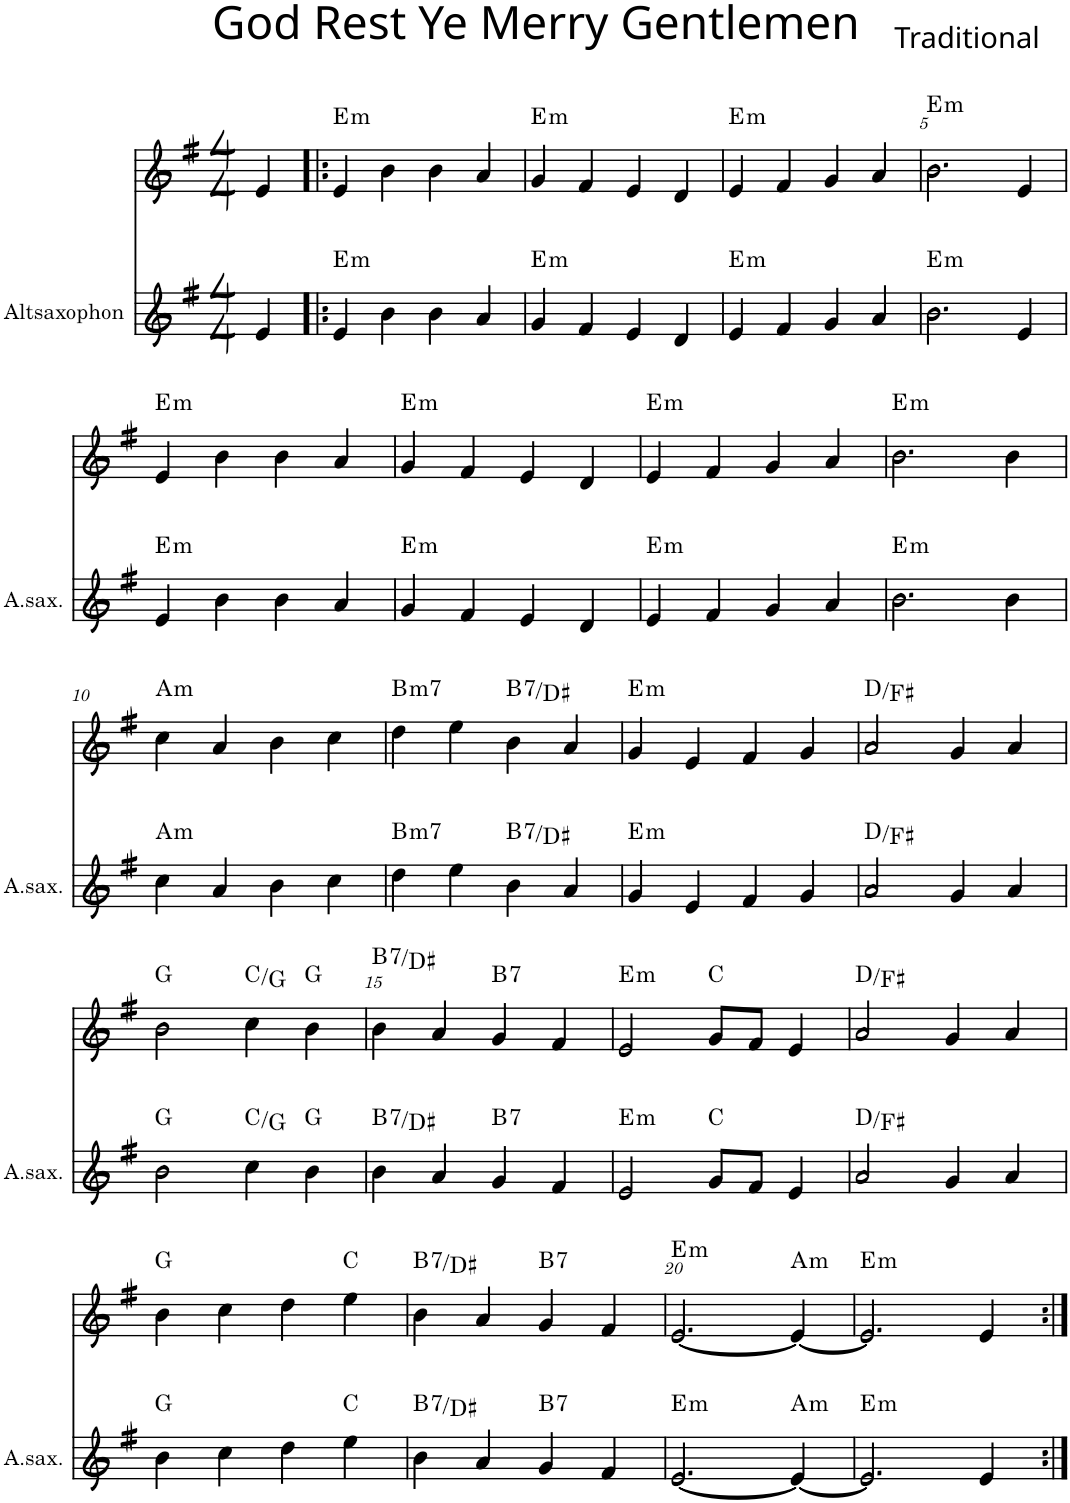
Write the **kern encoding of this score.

**kern	**harte	**kern	**harte
*part2	*part2	*part1	*part1
*staff2	*	*staff1	*
*I"Altsaxophon	*	*I"Violin	*
*I'A.sax.	*	*I'Vln	*
*clefG2	*	*clefG2	*
*ITrd5c9	*	*	*
*k[f#]	*	*k[f#]	*
*M4/4	*	*M4/4	*
=1	=1	=1	=1
4e/	.	4e/	.
=2!|:	=2!|:	=2!|:	=2!|:
!	!LO:H:kt=m	!	!LO:H:kt=m
4e/	E:min	4e/	E:min
4b\	.	4b\	.
4b\	.	4b\	.
4a/	.	4a/	.
=3	=3	=3	=3
!	!LO:H:kt=m	!	!LO:H:kt=m
4g/	E:min	4g/	E:min
4f#/	.	4f#/	.
4e/	.	4e/	.
4d/	.	4d/	.
=4	=4	=4	=4
!	!LO:H:kt=m	!	!LO:H:kt=m
4e/	E:min	4e/	E:min
4f#/	.	4f#/	.
4g/	.	4g/	.
4a/	.	4a/	.
=5	=5	=5	=5
!	!LO:H:kt=m	!	!LO:H:kt=m
2.b\	E:min	2.b\	E:min
4e/	.	4e/	.
!!LO:LB:g=z
=6	=6	=6	=6
!	!LO:H:kt=m	!	!LO:H:kt=m
4e/	E:min	4e/	E:min
4b\	.	4b\	.
4b\	.	4b\	.
4a/	.	4a/	.
=7	=7	=7	=7
!	!LO:H:kt=m	!	!LO:H:kt=m
4g/	E:min	4g/	E:min
4f#/	.	4f#/	.
4e/	.	4e/	.
4d/	.	4d/	.
=8	=8	=8	=8
!	!LO:H:kt=m	!	!LO:H:kt=m
4e/	E:min	4e/	E:min
4f#/	.	4f#/	.
4g/	.	4g/	.
4a/	.	4a/	.
=9	=9	=9	=9
!	!LO:H:kt=m	!	!LO:H:kt=m
2.b\	E:min	2.b\	E:min
4b\	.	4b\	.
!!LO:LB:g=z
=10	=10	=10	=10
!	!LO:H:kt=m	!	!LO:H:kt=m
4cc\	A:min	4cc\	A:min
4a/	.	4a/	.
4b\	.	4b\	.
4cc\	.	4cc\	.
=11	=11	=11	=11
!	!LO:H:kt=m7	!	!LO:H:kt=m7
4dd\	B:min7	4dd\	B:min7
4ee\	.	4ee\	.
!	!LO:H:kt=7	!	!LO:H:kt=7
4b\	B:7/3	4b\	B:7/3
4a/	.	4a/	.
=12	=12	=12	=12
!	!LO:H:kt=m	!	!LO:H:kt=m
4g/	E:min	4g/	E:min
4e/	.	4e/	.
4f#/	.	4f#/	.
4g/	.	4g/	.
=13	=13	=13	=13
!	!LO:H:kt=N.C.	!	!LO:H:kt=N.C.
2a/	N	2a/	N
4g/	.	4g/	.
4a/	.	4a/	.
!!LO:LB:g=z
=14	=14	=14	=14
!	!LO:H:kt=N.C.	!	!LO:H:kt=N.C.
2b\	N	2b\	N
!	!LO:H:kt=N.C.	!	!LO:H:kt=N.C.
4cc\	N	4cc\	N
!	!LO:H:kt=N.C.	!	!LO:H:kt=N.C.
4b\	N	4b\	N
=15	=15	=15	=15
!	!LO:H:kt=7	!	!LO:H:kt=7
4b\	B:7/3	4b\	B:7/3
4a/	.	4a/	.
!	!LO:H:kt=7	!	!LO:H:kt=7
4g/	B:7	4g/	B:7
4f#/	.	4f#/	.
=16	=16	=16	=16
!	!LO:H:kt=m	!	!LO:H:kt=m
2e/	E:min	2e/	E:min
!	!LO:H:kt=N.C.	!	!LO:H:kt=N.C.
8g/L	N	8g/L	N
8f#/J	.	8f#/J	.
4e/	.	4e/	.
=17	=17	=17	=17
!	!LO:H:kt=N.C.	!	!LO:H:kt=N.C.
2a/	N	2a/	N
4g/	.	4g/	.
4a/	.	4a/	.
!!LO:LB:g=z
=18	=18	=18	=18
!	!LO:H:kt=N.C.	!	!LO:H:kt=N.C.
4b\	N	4b\	N
4cc\	.	4cc\	.
4dd\	.	4dd\	.
!	!LO:H:kt=N.C.	!	!LO:H:kt=N.C.
4ee\	N	4ee\	N
=19	=19	=19	=19
!	!LO:H:kt=7	!	!LO:H:kt=7
4b\	B:7/3	4b\	B:7/3
4a/	.	4a/	.
!	!LO:H:kt=7	!	!LO:H:kt=7
4g/	B:7	4g/	B:7
4f#/	.	4f#/	.
=20	=20	=20	=20
!	!LO:H:kt=m	!	!LO:H:kt=m
[2.e/	E:min	[2.e/	E:min
!	!LO:H:kt=m	!	!LO:H:kt=m
4e/_	A:min	4e/_	A:min
=21	=21	=21	=21
!	!LO:H:kt=m	!	!LO:H:kt=m
2.e/]	E:min	2.e/]	E:min
4e/	.	4e/	.
=:|!	=:|!	=:|!	=:|!
*-	*-	*-	*-
